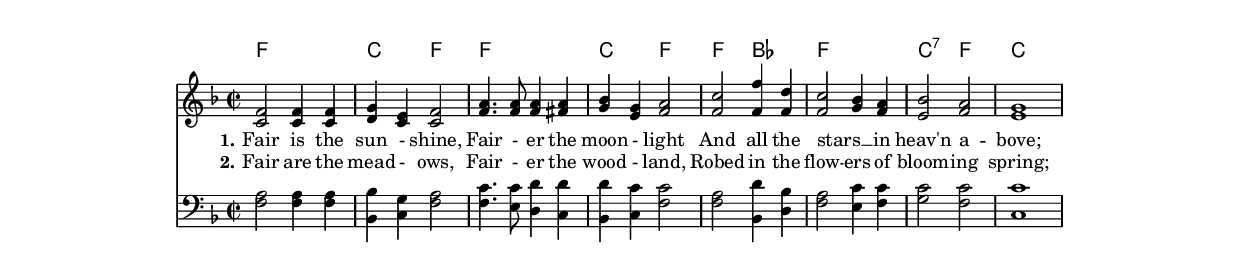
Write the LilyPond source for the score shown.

% DO NOT EDIT this file manually; it is automatically
% generated from Documentation/snippets/new
% Make any changes in Documentation/snippets/new/
% and then run scripts/auxiliar/makelsr.py
%
% This file is in the public domain.
%% Note: this file works from version 2.15.20
\version "2.15.20"
#(set-global-staff-size 15)
\paper {
  ragged-right = ##f
  line-width = 15\cm
  indent = 0\cm
}

\header {
  lsrtags = "headwords"
  texidoc = ""
  doctitle = "headword"
} % begin verbatim



theChords = \chordmode {
  \time 2/2
  f1 | c2 f2 | f1 | c2 f2| %\break
  f2 bes2 | f1 | c2:7 f | c1 | \break
}

verseOne = \lyricmode {
  \set stanza = #"1."
  Fair is the sun - shine,
  Fair - er the moon - light
  And all the stars __ _  in heav'n a -- bove;
}

verseTwo = \lyricmode {
  \set stanza = #"2."
  Fair are the mead - ows,
  Fair - er the wood - land,
  Robed in the flow -- ers of bloom -- ing spring;
}

Soprano = {
  \time 2/2
  \key f \major
  \stemUp
  f'2 f'4 f' | g'4 e' f'2 | a'4. a'8 a'4 a' | bes'4 g' a'2 |
  c''2 f''4 d'' |  c''2  bes'4  a' | bes'2 a' | g'1 |
}

Alto = {
  \key f \major
  c'2 c'4 c' | d'4 c' c'2 | f'4. f'8 f'4 fis' | g'4 e' f'2 |
  f'2 f'4 f' |  f'2  g'4  f' | e'2 f' | e'1 |
}

Tenor = {
  \key f \major
  \stemDown
  a2 a4 a | bes4 g a2  | c'4. c'8 d'4 d' | d'4 c' c'2 |
  a2 d'4 bes | a2 c'4 c' | c'2 c'  | c'1 |
}

Bass = {
  \key f \major
  f2 f4 f | bes,4 c  f2 | f4. e8 d4 c | bes,4 c f2 |
  f2 bes,4 d | f2 e4 f | g2 f | c1 |
}


\score {
  <<
    \new ChordNames { \theChords }
    \context Staff = upper {
      \context Voice = sop {
        <<
          \Soprano
          \Alto
        >>
      }
    }
    \context Lyrics = "LyrOne" \lyricsto "sop" { \verseOne }
    \context Lyrics = "LyrTwo" \lyricsto "sop" { \verseTwo }
    \context Staff = lower {
      \new Voice {
        \clef bass
        \accidentalStyle "modern-cautionary"
        <<
          \Tenor
          \Bass
        >>
      }
    }
  >>

  \layout {
    indent = 0
    \context {
      \Score
      \remove "Bar_number_engraver"
    }
    \context {
      \Voice
      \override StanzaNumber #'padding = #1.8
    }
  }
}
\paper {  }
